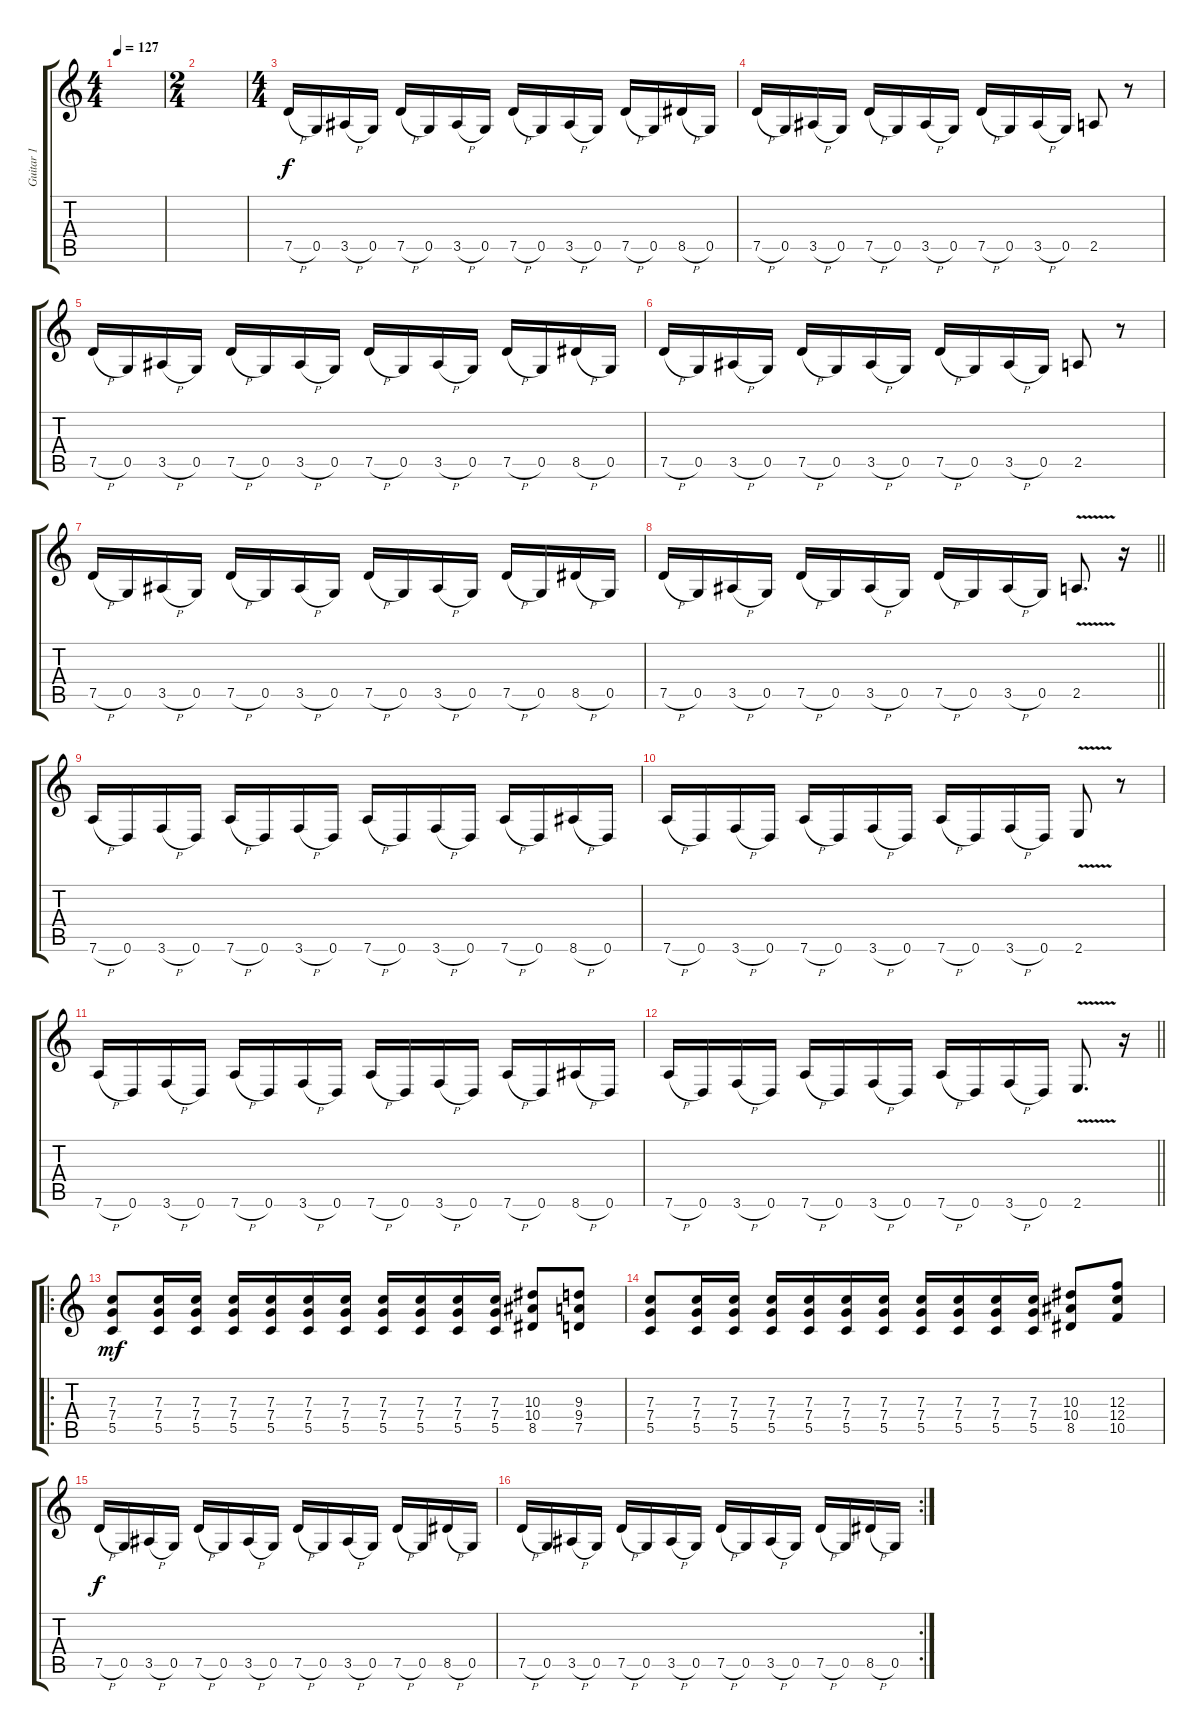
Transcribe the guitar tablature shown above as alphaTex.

\track ("Guitar 1" "Guitar 1") {instrument overdrivenguitar}
\staff {score tabs}
\tuning (D4 A3 F3 C3 G2 D2) {hide}
\ts (4 4)
\tempo 127
\clef g2
\ks c
|
\ts (2 4)
|
\ts (4 4)
7.5{h}.16 0.5.16 3.5{h}.16 0.5.16 7.5{h}.16 0.5.16 3.5{h}.16 0.5.16 7.5{h}.16 0.5.16 3.5{h}.16 0.5.16 7.5{h}.16 0.5.16 8.5{h}.16 0.5.16 |
7.5{h}.16 0.5.16 3.5{h}.16 0.5.16 7.5{h}.16 0.5.16 3.5{h}.16 0.5.16 7.5{h}.16 0.5.16 3.5{h}.16 0.5.16 2.5.8 r.8 |
7.5{h}.16{balance 8} 0.5.16 3.5{h}.16 0.5.16 7.5{h}.16 0.5.16 3.5{h}.16 0.5.16 7.5{h}.16 0.5.16 3.5{h}.16 0.5.16 7.5{h}.16 0.5.16 8.5{h}.16 0.5.16 |
7.5{h}.16 0.5.16 3.5{h}.16 0.5.16 7.5{h}.16 0.5.16 3.5{h}.16 0.5.16 7.5{h}.16 0.5.16 3.5{h}.16 0.5.16 2.5.8 r.8 |
7.5{h}.16{balance 8} 0.5.16 3.5{h}.16 0.5.16 7.5{h}.16 0.5.16 3.5{h}.16 0.5.16 7.5{h}.16 0.5.16 3.5{h}.16 0.5.16 7.5{h}.16 0.5.16 8.5{h}.16 0.5.16 |
\barLineRight lightlight
7.5{h}.16 0.5.16 3.5{h}.16 0.5.16 7.5{h}.16 0.5.16 3.5{h}.16 0.5.16 7.5{h}.16 0.5.16 3.5{h}.16 0.5.16 2.5{v}.8{d} r.16 |
\section ("" "")
7.6{h}.16 0.6.16 3.6{h}.16 0.6.16 7.6{h}.16 0.6.16 3.6{h}.16 0.6.16 7.6{h}.16 0.6.16 3.6{h}.16 0.6.16 7.6{h}.16 0.6.16 8.6{h}.16 0.6.16 |
7.6{h}.16 0.6.16 3.6{h}.16 0.6.16 7.6{h}.16 0.6.16 3.6{h}.16 0.6.16 7.6{h}.16 0.6.16 3.6{h}.16 0.6.16 2.6{v}.8 r.8 |
7.6{h}.16 0.6.16 3.6{h}.16 0.6.16 7.6{h}.16 0.6.16 3.6{h}.16 0.6.16 7.6{h}.16 0.6.16 3.6{h}.16 0.6.16 7.6{h}.16 0.6.16 8.6{h}.16 0.6.16 |
\barLineRight lightlight
7.6{h}.16 0.6.16 3.6{h}.16 0.6.16 7.6{h}.16 0.6.16 3.6{h}.16 0.6.16 7.6{h}.16 0.6.16 3.6{h}.16 0.6.16 2.6{v}.8{d} r.16 |
\ro
\section ("" "")
(7.3 7.4 5.5).8{dy mf} (7.3 7.4 5.5).16 (7.3 7.4 5.5).16 (7.3 7.4 5.5).16 (7.3 7.4 5.5).16 (7.3 7.4 5.5).16 (7.3 7.4 5.5).16 (7.3 7.4 5.5).16 (7.3 7.4 5.5).16 (7.3 7.4 5.5).16 (7.3 7.4 5.5).16 (10.3 10.4 8.5).8 (9.3 9.4 7.5).8 |
(7.3 7.4 5.5).8 (7.3 7.4 5.5).16 (7.3 7.4 5.5).16 (7.3 7.4 5.5).16 (7.3 7.4 5.5).16 (7.3 7.4 5.5).16 (7.3 7.4 5.5).16 (7.3 7.4 5.5).16 (7.3 7.4 5.5).16 (7.3 7.4 5.5).16 (7.3 7.4 5.5).16 (10.3 10.4 8.5).8 (12.3 12.4 10.5).8 |
7.5{h}.16{dy f} 0.5.16 3.5{h}.16 0.5.16 7.5{h}.16 0.5.16 3.5{h}.16 0.5.16 7.5{h}.16 0.5.16 3.5{h}.16 0.5.16 7.5{h}.16 0.5.16 8.5{h}.16 0.5.16 |
\rc 2
7.5{h}.16 0.5.16 3.5{h}.16 0.5.16 7.5{h}.16 0.5.16 3.5{h}.16 0.5.16 7.5{h}.16 0.5.16 3.5{h}.16 0.5.16 7.5{h}.16 0.5.16 8.5{h}.16 0.5.16
